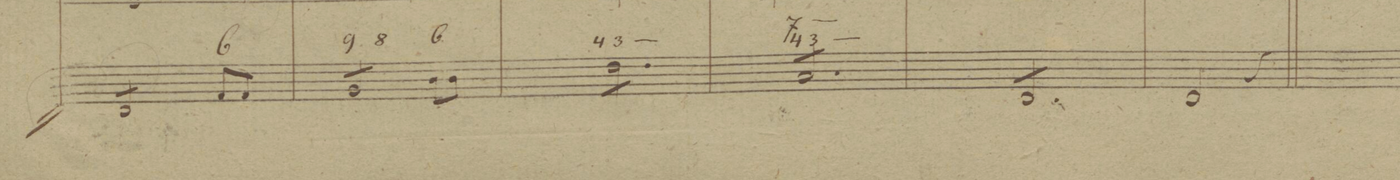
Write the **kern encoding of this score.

**kern	**fba	**dynam
*I"Organo et Basso	*	*
*clefF4	*	*
*k[b-]	*	*
*M3/4	*	*
8FF/L	.	.
8FF/	.	.
8FF/	.	.
8FF/J	.	.
*Xtremolo	*	*
8AA/L	6	.
8AA/J	.	.
=69	=69	=69
*tremolo	*	*
8BB-/L	9	.
8BB-/	.	.
8BB-/	8	.
8BB-/J	.	.
*Xtremolo	*	*
8D\L	6	.
8D\J	.	.
=70	=70	=70
*tremolo	*	*
8F\L	4	.
8F\	.	.
8F\	3_	.
8F\	.	.
8F\	.	.
8F\J	X	.
=71	=71	=71
8C/L	7_ 4	.
8C/	x_ 3_	.
8C/	.	.
8C/	.	.
8C/	.	.
8C/J	X X	.
=72	=72	=72
8FF/L	.	.
8FF/	.	.
8FF/	.	.
8FF/	.	.
8FF/	.	.
8FF/J	.	.
=73	=73	=73
2FF/	.	.
4r	.	.
==	==	==
*-	*-	*-
